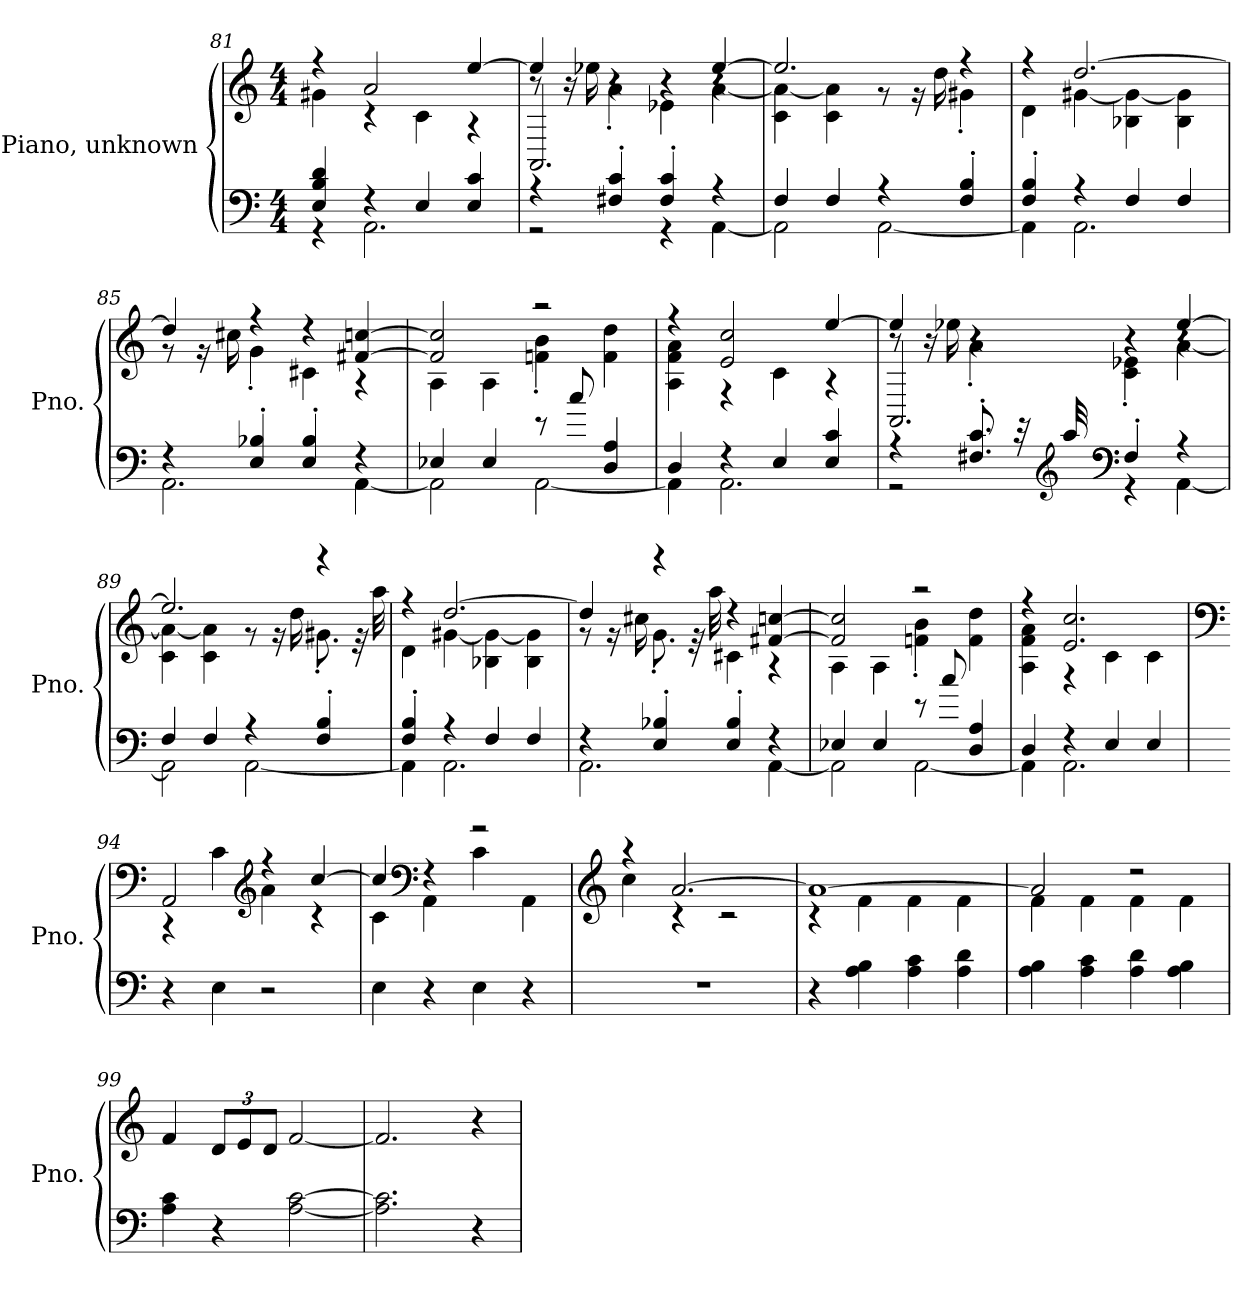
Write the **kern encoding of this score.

**kern	**kern
*part1	*part1
*staff2	*staff1
*I"Piano, unknown	*
*I'Pno.	*
*clefF4	*clefG2
*k[]	*k[]
*M4/4	*M4/4
=81	=81
*^	*^
4E/ 4B/ 4d/	4r	4r	4g#X\
4r	2.AA\	2a/	4r
4E/	.	.	4c\
4E/ 4c/	.	[4ee/	4r
!!LO:PB:g=z
=82	=82	=82	=82
*	*	*	*^
4r	2r	4ee/]	8r	2.AA/
.	.	.	16r	.
.	.	.	16ee-X\	.
4F#X/' 4c/'	.	4r	4a'\	.
4F#/' 4c/'	4r	4r	4e-X\	.
4r	[4AA\	[4ee-/	[4a\	4r
*	*	*	*v	*v
=83	=83	=83	=83
4F/	2AA\]	2.ee-/]	4c\ 4a\_
4F/	.	.	4c\ 4a\]
4r	[2AA\	.	8r
.	.	.	16r
.	.	.	16dd\
4F/' 4B/'	.	4r	4g#X'\
=84	=84	=84	=84
4F/' 4B/'	4AA\]	4r	4d\
4r	2.AA\	[2.dd/	[4g#X\
4F/	.	.	4B-X\ 4g#\_
4F/	.	.	4B-\ 4g#\]
=85	=85	=85	=85
4r	2.AA\	4dd/]	8r
.	.	.	16r
.	.	.	16cc#X\
4E/' 4B-X/'	.	4r	4g'\
4E/' 4B-/'	.	4r	4c#X\
4r	[4AA\	[4f#X/ [4ccn/	4r
=86	=86	=86	=86
4E-X/	2AA\]	2f#/] 2cc/]	4A\
4E-/	.	.	4A\
8r	[2AA\	2r	4fn\' 4b\'
8cc/	.	.	.
4D/ 4A/	.	.	4f\ 4dd\
!!LO:LB:g=z	!!
=87	=87	=87	=87
4D/	4AA\]	4r	4A\ 4f\ 4a\
4r	2.AA\	2e/ 2cc/	4r
4E/	.	.	4c\
4E/ 4c/	.	[4ee/	4r
=88	=88	=88	=88
*	*	*	*^
4r	2r	4ee/]	8r	2.AA/
.	.	.	16r	.
.	.	.	16ee-X\	.
8.F#X/' 8.c/'	.	4r	4a'\	.
32r	.	.	.	.
*clefG2	*	*	*	*
32aa/	.	.	.	.
*clefF4	*	*	*	*
4F#'/	4r	4r	4c\' 4e-X\'	.
4r	[4AA\	[4ee-/	[4a\	4r
*	*	*	*v	*v
=89	=89	=89	=89
4F/	2AA\]	2.ee-/]	4c\ 4a\_
4F/	.	.	4c\ 4a\]
4r	[2AA\	.	8r
.	.	.	16r
.	.	.	16dd\
4F/' 4B/'	.	4r	8.g#X'\
.	.	.	32r
.	.	.	32aa\
=90	=90	=90	=90
4F/' 4B/'	4AA\]	4r	4d\
4r	2.AA\	[2.dd/	[4g#X\
4F/	.	.	4B-X\ 4g#\_
4F/	.	.	4B-\ 4g#\]
!!LO:LB:g=z	!!
=91	=91	=91	=91
4r	2.AA\	4dd/]	8r
.	.	.	16r
.	.	.	16cc#X\
4E/' 4B-X/'	.	4r	8.g'\
.	.	.	32r
.	.	.	32aa\
4E/' 4B-/'	.	4r	4c#X\
4r	[4AA\	[4f#X/ [4ccn/	4r
=92	=92	=92	=92
4E-X/	2AA\]	2f#/] 2cc/]	4A\
4E-/	.	.	4A\
8r	[2AA\	2r	4fn\' 4b\'
8cc/	.	.	.
4D/ 4A/	.	.	4f\ 4dd\
=93	=93	=93	=93
4D/	4AA\]	4r	4A\ 4f\ 4a\
4r	2.AA\	2.e/ 2.cc/	4r
4E/	.	.	4c\
4E/	.	.	4c\
*v	*v	*	*
=94	=94	=94
*	*clefF4	*
4r	2AA/	4r
4E\	.	4c\
*	*clefG2	*
2r	4r	4a\
.	[4cc/	4r
=95	=95	=95
4E\	4cc/]	4c\
*	*clefF4	*
4r	4r	4AA\
4E\	2r	4c\
4r	.	4AA\
!!LO:LB:g=z	!!
=96	=96	=96
*	*clefG2	*
1r	4r	4cc\
.	[2.a/	4r
.	.	2r
=97	=97	=97
4r	1a_	4r
4A\ 4B\	.	4f\
4A\ 4c\	.	4f\
4A\ 4d\	.	4f\
=98	=98	=98
4A\ 4B\	2a/]	4f\
4A\ 4c\	.	4f\
4A\ 4d\	2r	4f\
4A\ 4B\	.	4f\
*	*v	*v
=99	=99
4A\ 4c\	4f/
*	*Xbrackettup
4r	12d/L
.	12e/
.	12d/J
[2A\ [2c\	[2f/
=100	=100
2.A\] 2.c\]	2.f/]
4r	4r
=	=
*-	*-
